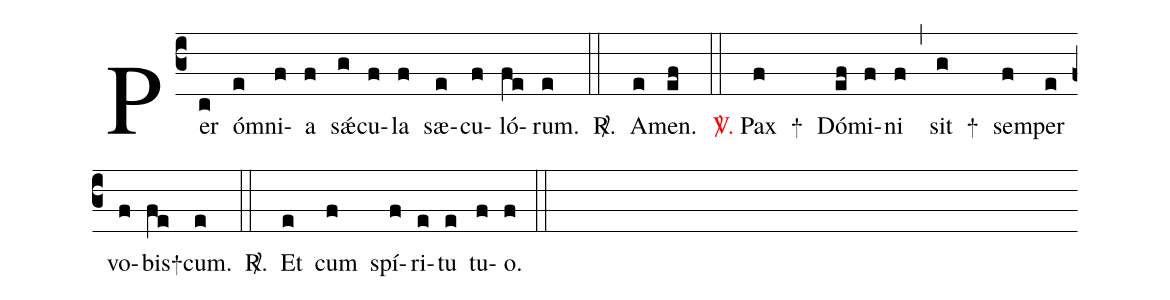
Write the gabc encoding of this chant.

%%
(c3) Per(c) ó(e)mni(f)a(f) s<sp>'ae</sp>(g)cu(f)la(f) sæ(e)cu(f)ló(fe)rum.(e) <sp>R/</sp>.(::) A(e)men.(ef) (::) <v>\red{\Vbar.}</v> Pax(f) +() Dó(ef)mi(f)ni(f) (,) sit(g) +() sem(f)per(e) vo(f)bis(fe)+()cum.(e) <sp>R/</sp>.(::) Et(e) cum(f) spí(f)ri(e)tu(e) tu(f)o.(f) (::)
